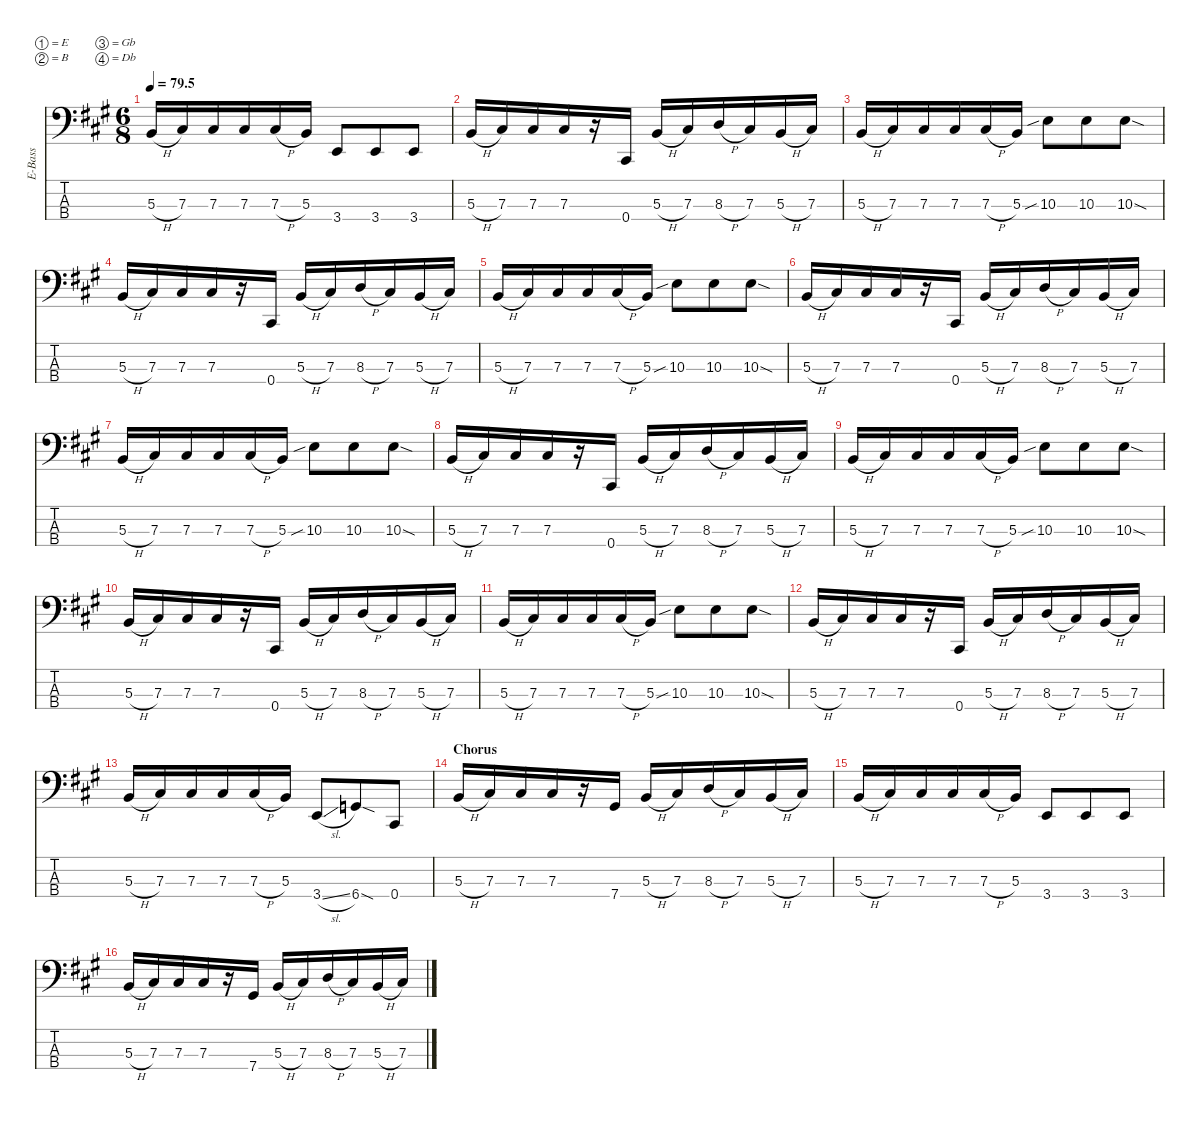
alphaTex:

\defaultSystemsLayout 4
\hideDynamics
\bracketExtendMode nobrackets
\otherSystemsTrackNameOrientation horizontal
\track ("Electric Bass" "E-Bass") {instrument electricbassfinger}
\staff {score tabs}
\tuning (E2 B1 Gb1 Db1)
\ts (6 8)
\tempo
79.5
\accidentals auto
\clef f4
\ottava regular
\simile none
\ks a
5.3{h acc forcenatural}.16{dy f beam Up} 7.3{acc #}.16{beam Up} 7.3{acc #}.16{beam Up} 7.3{acc #}.16{beam Up} 7.3{h acc #}.16{beam Up} 5.3{acc forcenatural}.16{beam Up} 3.4{acc forcenatural}.8{beam Up} 3.4{acc forcenatural}.8{beam Up} 3.4{acc forcenatural}.8{beam Up} |
5.3{h acc forcenatural}.16{beam Up} 7.3{acc #}.16{beam Up} 7.3{acc #}.16{beam Up} 7.3{acc #}.16{beam Up} r.16{beam Up} 0.4{acc #}.16{beam Up} 5.3{h acc forcenatural}.16{beam Up} 7.3{acc #}.16{beam Up} 8.3{h acc forcenatural}.16{beam Up} 7.3{acc #}.16{beam Up} 5.3{h acc forcenatural}.16{beam Up} 7.3{acc #}.16{beam Up} |
5.3{h acc forcenatural}.16{beam Up} 7.3{acc #}.16{beam Up} 7.3{acc #}.16{beam Up} 7.3{acc #}.16{beam Up} 7.3{h acc #}.16{beam Up} 5.3{acc forcenatural}.16{beam Up} 10.3{sib acc forcenatural}.8{beam Down} 10.3{acc forcenatural}.8{beam Down} 10.3{sod acc forcenatural}.8{beam Down} |
5.3{h acc forcenatural}.16{beam Up} 7.3{acc #}.16{beam Up} 7.3{acc #}.16{beam Up} 7.3{acc #}.16{beam Up} r.16{beam Up} 0.4{acc #}.16{beam Up} 5.3{h acc forcenatural}.16{beam Up} 7.3{acc #}.16{beam Up} 8.3{h acc forcenatural}.16{beam Up} 7.3{acc #}.16{beam Up} 5.3{h acc forcenatural}.16{beam Up} 7.3{acc #}.16{beam Up} |
5.3{h acc forcenatural}.16{beam Up} 7.3{acc #}.16{beam Up} 7.3{acc #}.16{beam Up} 7.3{acc #}.16{beam Up} 7.3{h acc #}.16{beam Up} 5.3{acc forcenatural}.16{beam Up} 10.3{sib acc forcenatural}.8{beam Down} 10.3{acc forcenatural}.8{beam Down} 10.3{sod acc forcenatural}.8{beam Down} |
5.3{h acc forcenatural}.16{beam Up} 7.3{acc #}.16{beam Up} 7.3{acc #}.16{beam Up} 7.3{acc #}.16{beam Up} r.16{beam Up} 0.4{acc #}.16{beam Up} 5.3{h acc forcenatural}.16{beam Up} 7.3{acc #}.16{beam Up} 8.3{h acc forcenatural}.16{beam Up} 7.3{acc #}.16{beam Up} 5.3{h acc forcenatural}.16{beam Up} 7.3{acc #}.16{beam Up} |
5.3{h acc forcenatural}.16{beam Up} 7.3{acc #}.16{beam Up} 7.3{acc #}.16{beam Up} 7.3{acc #}.16{beam Up} 7.3{h acc #}.16{beam Up} 5.3{acc forcenatural}.16{beam Up} 10.3{sib acc forcenatural}.8{beam Down} 10.3{acc forcenatural}.8{beam Down} 10.3{sod acc forcenatural}.8{beam Down} |
5.3{h acc forcenatural}.16{beam Up} 7.3{acc #}.16{beam Up} 7.3{acc #}.16{beam Up} 7.3{acc #}.16{beam Up} r.16{beam Up} 0.4{acc #}.16{beam Up} 5.3{h acc forcenatural}.16{beam Up} 7.3{acc #}.16{beam Up} 8.3{h acc forcenatural}.16{beam Up} 7.3{acc #}.16{beam Up} 5.3{h acc forcenatural}.16{beam Up} 7.3{acc #}.16{beam Up} |
5.3{h acc forcenatural}.16{beam Up} 7.3{acc #}.16{beam Up} 7.3{acc #}.16{beam Up} 7.3{acc #}.16{beam Up} 7.3{h acc #}.16{beam Up} 5.3{acc forcenatural}.16{beam Up} 10.3{sib acc forcenatural}.8{beam Down} 10.3{acc forcenatural}.8{beam Down} 10.3{sod acc forcenatural}.8{beam Down} |
5.3{h acc forcenatural}.16{beam Up} 7.3{acc #}.16{beam Up} 7.3{acc #}.16{beam Up} 7.3{acc #}.16{beam Up} r.16{beam Up} 0.4{acc #}.16{beam Up} 5.3{h acc forcenatural}.16{beam Up} 7.3{acc #}.16{beam Up} 8.3{h acc forcenatural}.16{beam Up} 7.3{acc #}.16{beam Up} 5.3{h acc forcenatural}.16{beam Up} 7.3{acc #}.16{beam Up} |
5.3{h acc forcenatural}.16{beam Up} 7.3{acc #}.16{beam Up} 7.3{acc #}.16{beam Up} 7.3{acc #}.16{beam Up} 7.3{h acc #}.16{beam Up} 5.3{acc forcenatural}.16{beam Up} 10.3{sib acc forcenatural}.8{beam Down} 10.3{acc forcenatural}.8{beam Down} 10.3{sod acc forcenatural}.8{beam Down} |
5.3{h acc forcenatural}.16{beam Up} 7.3{acc #}.16{beam Up} 7.3{acc #}.16{beam Up} 7.3{acc #}.16{beam Up} r.16{beam Up} 0.4{acc #}.16{beam Up} 5.3{h acc forcenatural}.16{beam Up} 7.3{acc #}.16{beam Up} 8.3{h acc forcenatural}.16{beam Up} 7.3{acc #}.16{beam Up} 5.3{h acc forcenatural}.16{beam Up} 7.3{acc #}.16{beam Up} |
5.3{h acc forcenatural}.16{beam Up} 7.3{acc #}.16{beam Up} 7.3{acc #}.16{beam Up} 7.3{acc #}.16{beam Up} 7.3{h acc #}.16{beam Up} 5.3{acc forcenatural}.16{beam Up} 3.4{sl acc forcenatural}.8{beam Up} 6.4{sod acc forcenatural}.8{beam Up} 0.4{acc #}.8{beam Up} |
\section ("" "Chorus")
5.3{h acc forcenatural}.16{beam Up} 7.3{acc #}.16{beam Up} 7.3{acc #}.16{beam Up} 7.3{acc #}.16{beam Up} r.16{beam Up} 7.4{acc #}.16{beam Up} 5.3{h acc forcenatural}.16{beam Up} 7.3{acc #}.16{beam Up} 8.3{h acc forcenatural}.16{beam Up} 7.3{acc #}.16{beam Up} 5.3{h acc forcenatural}.16{beam Up} 7.3{acc #}.16{beam Up} |
5.3{h acc forcenatural}.16{beam Up} 7.3{acc #}.16{beam Up} 7.3{acc #}.16{beam Up} 7.3{acc #}.16{beam Up} 7.3{h acc #}.16{beam Up} 5.3{acc forcenatural}.16{beam Up} 3.4{acc forcenatural}.8{beam Up} 3.4{acc forcenatural}.8{beam Up} 3.4{acc forcenatural}.8{beam Up} |
5.3{h acc forcenatural}.16{beam Up} 7.3{acc #}.16{beam Up} 7.3{acc #}.16{beam Up} 7.3{acc #}.16{beam Up} r.16{beam Up} 7.4{acc #}.16{beam Up} 5.3{h acc forcenatural}.16{beam Up} 7.3{acc #}.16{beam Up} 8.3{h acc forcenatural}.16{beam Up} 7.3{acc #}.16{beam Up} 5.3{h acc forcenatural}.16{beam Up} 7.3{acc #}.16{beam Up}
